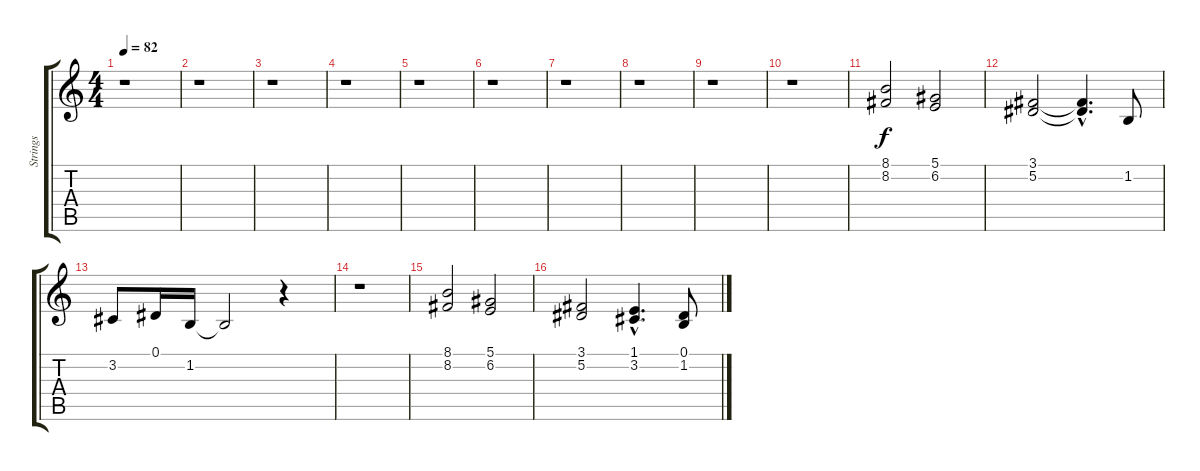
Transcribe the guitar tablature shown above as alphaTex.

\track ("Strings" "Strings") {instrument stringensemble2}
\staff {score tabs}
\tuning (Eb4 Bb3 Gb3 Db3 Ab2 Eb2) {hide}
\ts (4 4)
\tempo 82
\clef g2
\ks c
r.1{dy f} |
r.1 |
r.1 |
r.1 |
r.1 |
r.1 |
r.1 |
r.1 |
r.1 |
r.1 |
(8.1 8.2).2 (5.1 6.2).2 |
(3.1 5.2).2 (3.1{hac t} 5.2{hac t}).4{d} 1.2.8 |
3.2.8 0.1.16 1.2.16 1.2{t}.2 r.4 |
r.1 |
(8.1 8.2).2 (5.1 6.2).2 |
(3.1 5.2).2 (1.1{hac} 3.2{hac}).4{d} (0.1 1.2).8
